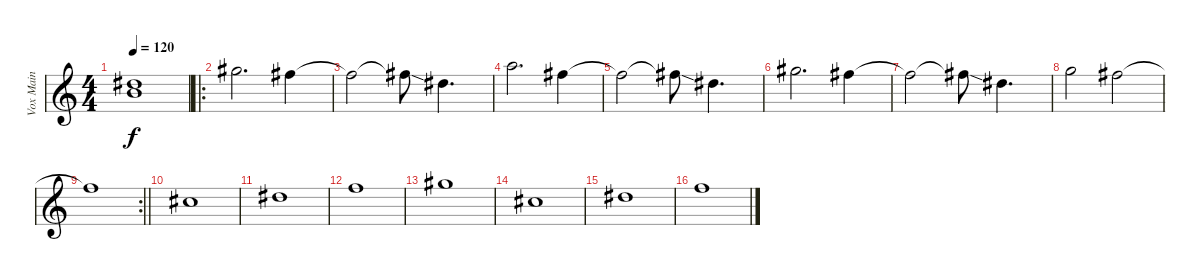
\track ("Vox Main" "Vox Main") {instrument electricbasspick}
\staff {score}
\tuning (Db4 Ab3 E3 B2 Gb2 B1) {hide}
\ts (4 4)
\tempo 120
\clef g2
\ks c
(2.1{t} 3.2{t}).1{dy f} |
\ro
12.2.2{d} 10.2.4 |
10.2{t}.2 10.2{sod t}.8 7.2.4{d} |
13.2.2{d} 10.2.4 |
10.2{t}.2 10.2{sod t}.8 7.2.4{d} |
12.2.2{d} 10.2.4 |
10.2{t}.2 10.2{sod t}.8 7.2.4{d} |
6.1.2 5.1.2 |
\rc 2
\barLineRight lightlight
5.1{t}.1 |
0.1.1 |
2.1.1 |
4.1.1 |
7.1.1 |
0.1.1 |
2.1.1 |
4.1.1
